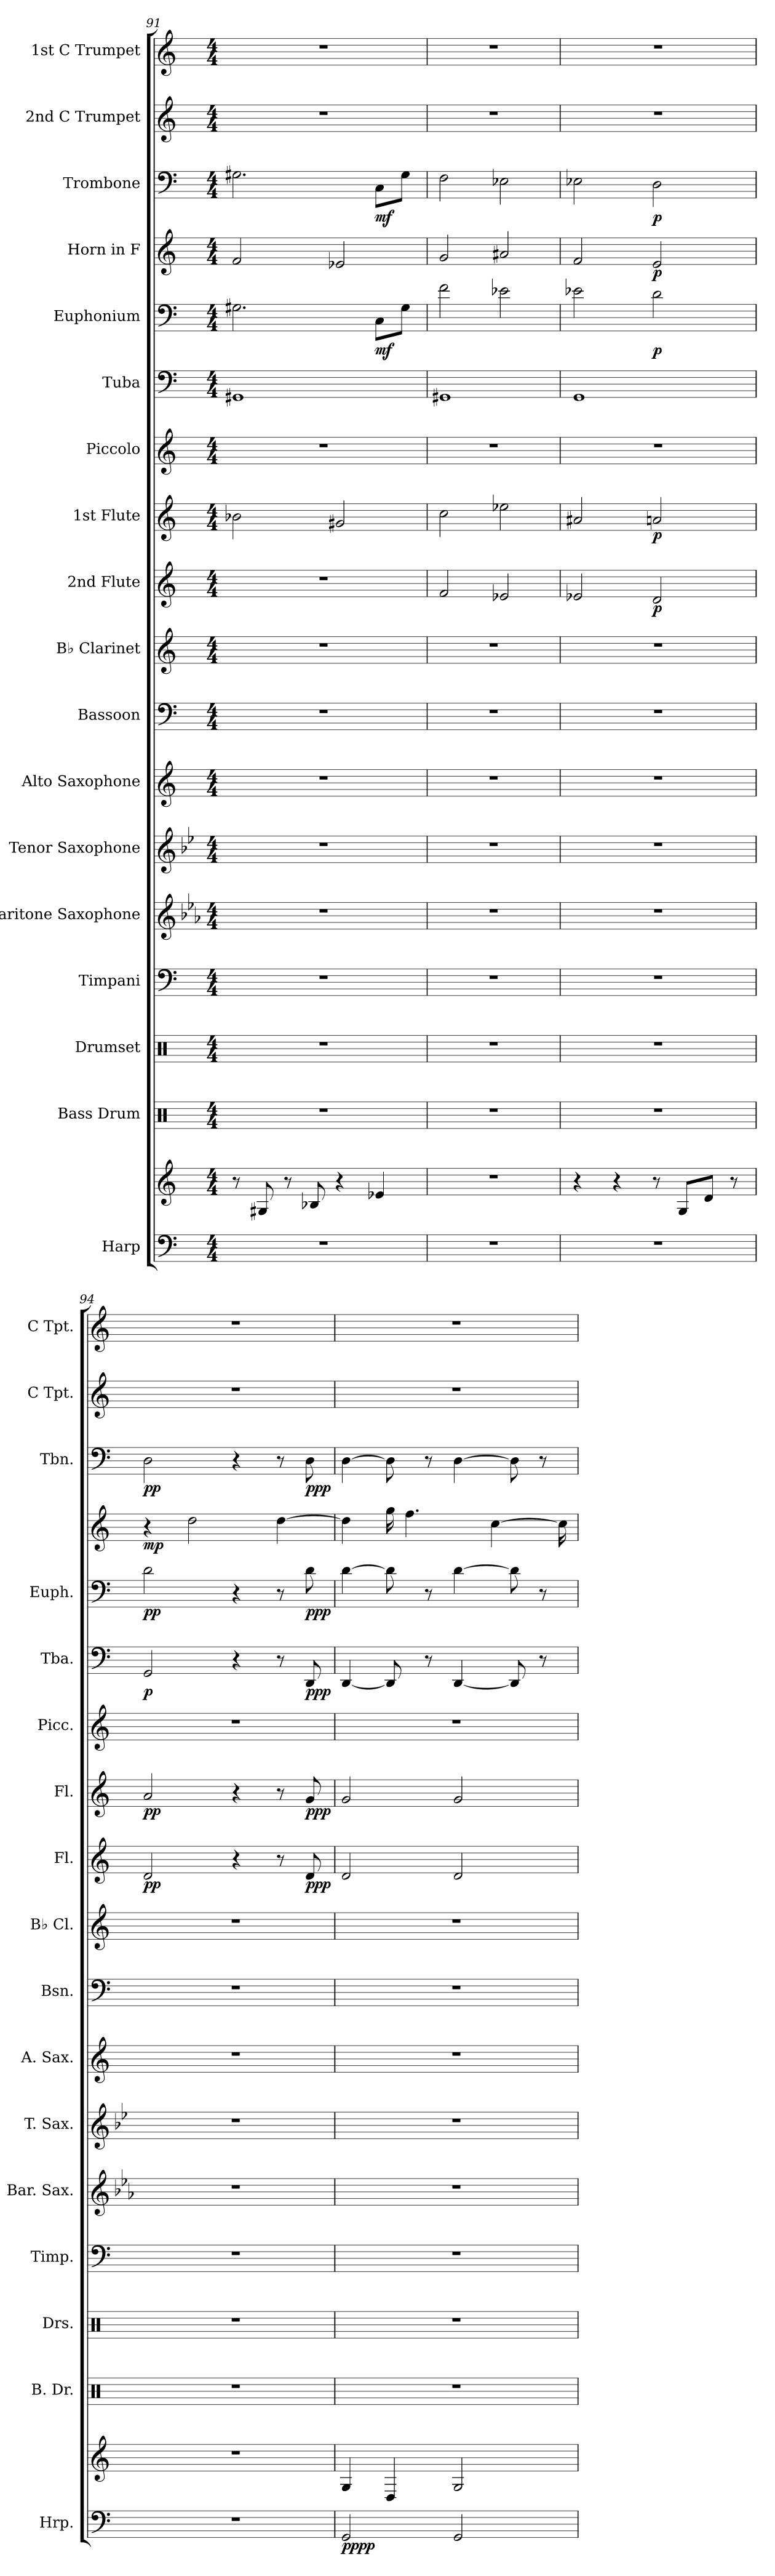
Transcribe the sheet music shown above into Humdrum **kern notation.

**kern	**kern	**dynam	**kern	**kern	**kern	**kern	**kern	**kern	**kern	**kern	**kern	**dynam	**kern	**dynam	**kern	**kern	**dynam	**kern	**dynam	**kern	**dynam	**kern	**dynam	**kern	**kern
*part18	*part18	*part18	*part17	*part16	*part15	*part14	*part13	*part12	*part11	*part10	*part9	*part9	*part8	*part8	*part7	*part6	*part6	*part5	*part5	*part4	*part4	*part3	*part3	*part2	*part1
*staff19	*staff18	*staff18/19	*staff17	*staff16	*staff15	*staff14	*staff13	*staff12	*staff11	*staff10	*staff9	*staff9	*staff8	*staff8	*staff7	*staff6	*staff6	*staff5	*staff5	*staff4	*staff4	*staff3	*staff3	*staff2	*staff1
*I"Harp	*	*	*I"Bass Drum	*I"Drumset	*I"Timpani	*I"Baritone Saxophone	*I"Tenor Saxophone	*I"Alto Saxophone	*I"Bassoon	*I"B♭ Clarinet	*I"2nd Flute	*	*I"1st Flute	*	*I"Piccolo	*I"Tuba	*	*I"Euphonium	*	*I"Horn in F	*	*I"Trombone	*	*I"2nd C Trumpet	*I"1st C Trumpet
*I'Hrp.	*	*	*I'B. Dr.	*I'Drs.	*I'Timp.	*I'Bar. Sax.	*I'T. Sax.	*I'A. Sax.	*I'Bsn.	*I'B♭ Cl.	*I'Fl.	*	*I'Fl.	*	*I'Picc.	*I'Tba.	*	*I'Euph.	*	*	*	*I'Tbn.	*	*I'C Tpt.	*I'C Tpt.
!!LO:PB:g=z
*clefF4	*clefG2	*	*clefX	*clefX	*clefF4	*clefG2	*clefG2	*clefG2	*clefF4	*clefG2	*clefG2	*	*clefG2	*	*clefG2	*clefF4	*	*clefF4	*	*clefG2	*	*clefF4	*	*clefG2	*clefG2
*	*	*	*	*	*	*ITrd12c21	*ITrd8c14	*ITrd5c9	*	*ITrd1c2	*	*	*	*	*ITrd-7c-12	*	*	*	*	*ITrd4c7	*	*	*	*	*
*k[]	*k[]	*	*k[]	*k[]	*k[]	*k[b-e-a-]	*k[b-e-]	*k[b-e-a-]	*k[]	*k[b-e-]	*k[]	*	*k[]	*	*k[]	*k[]	*	*k[]	*	*k[b-]	*	*k[]	*	*k[]	*k[]
*M4/4	*M4/4	*	*M4/4	*M4/4	*M4/4	*M4/4	*M4/4	*M4/4	*M4/4	*M4/4	*M4/4	*	*M4/4	*	*M4/4	*M4/4	*	*M4/4	*	*M4/4	*	*M4/4	*	*M4/4	*M4/4
=91	=91	=91	=91	=91	=91	=91	=91	=91	=91	=91	=91	=91	=91	=91	=91	=91	=91	=91	=91	=91	=91	=91	=91	=91	=91
1r	8r	.	1r	1r	1r	1r	1r	1r	1r	1r	1r	.	2b-X\	.	1r	1GG#X	.	2.G#X\	.	2B-/	.	2.G#X\	.	1r	1r
.	8G#X/	.	.	.	.	.	.	.	.	.	.	.	.	.	.	.	.	.	.	.	.	.	.	.	.
.	8r	.	.	.	.	.	.	.	.	.	.	.	.	.	.	.	.	.	.	.	.	.	.	.	.
.	8B-X/	.	.	.	.	.	.	.	.	.	.	.	.	.	.	.	.	.	.	.	.	.	.	.	.
.	4r	.	.	.	.	.	.	.	.	.	.	.	2g#X/	.	.	.	.	.	.	2A-X/	.	.	.	.	.
!	!	!	!	!	!	!	!	!	!	!	!	!	!	!	!	!	!	!	!LO:DY:b	!	!	!	!LO:DY:b	!	!
.	4e-X/	.	.	.	.	.	.	.	.	.	.	.	.	.	.	.	.	8C\L	mf	.	.	8C\L	mf	.	.
.	.	.	.	.	.	.	.	.	.	.	.	.	.	.	.	.	.	8G#\J	.	.	.	8G#\J	.	.	.
=92	=92	=92	=92	=92	=92	=92	=92	=92	=92	=92	=92	=92	=92	=92	=92	=92	=92	=92	=92	=92	=92	=92	=92	=92	=92
1r	1r	.	1r	1r	1r	1r	1r	1r	1r	1r	2f/	.	2cc\	.	1r	1GG#X	.	2f\	.	2c/	.	2F\	.	1r	1r
.	.	.	.	.	.	.	.	.	.	.	2e-X/	.	2ee-X\	.	.	.	.	2e-X\	.	2d#X/	.	2E-X\	.	.	.
=93	=93	=93	=93	=93	=93	=93	=93	=93	=93	=93	=93	=93	=93	=93	=93	=93	=93	=93	=93	=93	=93	=93	=93	=93	=93
1r	4r	.	1r	1r	1r	1r	1r	1r	1r	1r	2e-X/	.	2a#X/	.	1r	1GG	.	2e-X\	.	2B-/	.	2E-X\	.	1r	1r
.	4r	.	.	.	.	.	.	.	.	.	.	.	.	.	.	.	.	.	.	.	.	.	.	.	.
!	!	!	!	!	!	!	!	!	!	!	!	!LO:DY:b	!	!LO:DY:b	!	!	!	!	!LO:DY:b	!	!LO:DY:b	!	!LO:DY:b	!	!
.	8r	.	.	.	.	.	.	.	.	.	2d/	p	2an/	p	.	.	.	2d\	p	2A/	p	2D\	p	.	.
.	8G/L	.	.	.	.	.	.	.	.	.	.	.	.	.	.	.	.	.	.	.	.	.	.	.	.
.	8d/J	.	.	.	.	.	.	.	.	.	.	.	.	.	.	.	.	.	.	.	.	.	.	.	.
.	8r	.	.	.	.	.	.	.	.	.	.	.	.	.	.	.	.	.	.	.	.	.	.	.	.
=94	=94	=94	=94	=94	=94	=94	=94	=94	=94	=94	=94	=94	=94	=94	=94	=94	=94	=94	=94	=94	=94	=94	=94	=94	=94
!	!	!	!	!	!	!	!	!	!	!	!	!LO:DY:b	!	!LO:DY:b	!	!	!LO:DY:b	!	!LO:DY:b	!	!LO:DY:b	!	!LO:DY:b	!	!
1r	1r	.	1r	1r	1r	1r	1r	1r	1r	1r	2d/	pp	2a/	pp	1r	2GG/	p	2d\	pp	4r	mp	2D\	pp	1r	1r
.	.	.	.	.	.	.	.	.	.	.	.	.	.	.	.	.	.	.	.	2g\	.	.	.	.	.
.	.	.	.	.	.	.	.	.	.	.	4r	.	4r	.	.	4r	.	4r	.	.	.	4r	.	.	.
.	.	.	.	.	.	.	.	.	.	.	8r	.	8r	.	.	8r	.	8r	.	[4g\	.	8r	.	.	.
!	!	!	!	!	!	!	!	!	!	!	!	!LO:DY:b	!	!LO:DY:b	!	!	!LO:DY:b	!	!LO:DY:b	!	!	!	!LO:DY:b	!	!
.	.	.	.	.	.	.	.	.	.	.	8d/	ppp	8g/	ppp	.	8DD/	ppp	8d\	ppp	.	.	8D\	ppp	.	.
=95	=95	=95	=95	=95	=95	=95	=95	=95	=95	=95	=95	=95	=95	=95	=95	=95	=95	=95	=95	=95	=95	=95	=95	=95	=95
!	!	!LO:DY:b=2	!	!	!	!	!	!	!	!	!	!	!	!	!	!	!	!	!	!	!	!	!	!	!
!	!	!LO:DY:n=1:b	!	!	!	!	!	!	!	!	!	!	!	!	!	!	!	!	!	!	!	!	!	!	!
2GG/	4G/	pp pp	1r	1r	1r	1r	1r	1r	1r	1r	2d/	.	2g/	.	1r	[4DD/	.	[4d\	.	4g\]	.	[4D\	.	1r	1r
.	4D/	.	.	.	.	.	.	.	.	.	.	.	.	.	.	8DD/]	.	8d\]	.	16cc\	.	8D\]	.	.	.
.	.	.	.	.	.	.	.	.	.	.	.	.	.	.	.	.	.	.	.	4.b-\	.	.	.	.	.
.	.	.	.	.	.	.	.	.	.	.	.	.	.	.	.	8r	.	8r	.	.	.	8r	.	.	.
2GG/	2G/	.	.	.	.	.	.	.	.	.	2d/	.	2g/	.	.	[4DD/	.	[4d\	.	.	.	[4D\	.	.	.
.	.	.	.	.	.	.	.	.	.	.	.	.	.	.	.	.	.	.	.	[4f\	.	.	.	.	.
.	.	.	.	.	.	.	.	.	.	.	.	.	.	.	.	8DD/]	.	8d\]	.	.	.	8D\]	.	.	.
.	.	.	.	.	.	.	.	.	.	.	.	.	.	.	.	8r	.	8r	.	.	.	8r	.	.	.
.	.	.	.	.	.	.	.	.	.	.	.	.	.	.	.	.	.	.	.	16f\]	.	.	.	.	.
=	=	=	=	=	=	=	=	=	=	=	=	=	=	=	=	=	=	=	=	=	=	=	=	=	=
*-	*-	*-	*-	*-	*-	*-	*-	*-	*-	*-	*-	*-	*-	*-	*-	*-	*-	*-	*-	*-	*-	*-	*-	*-	*-
